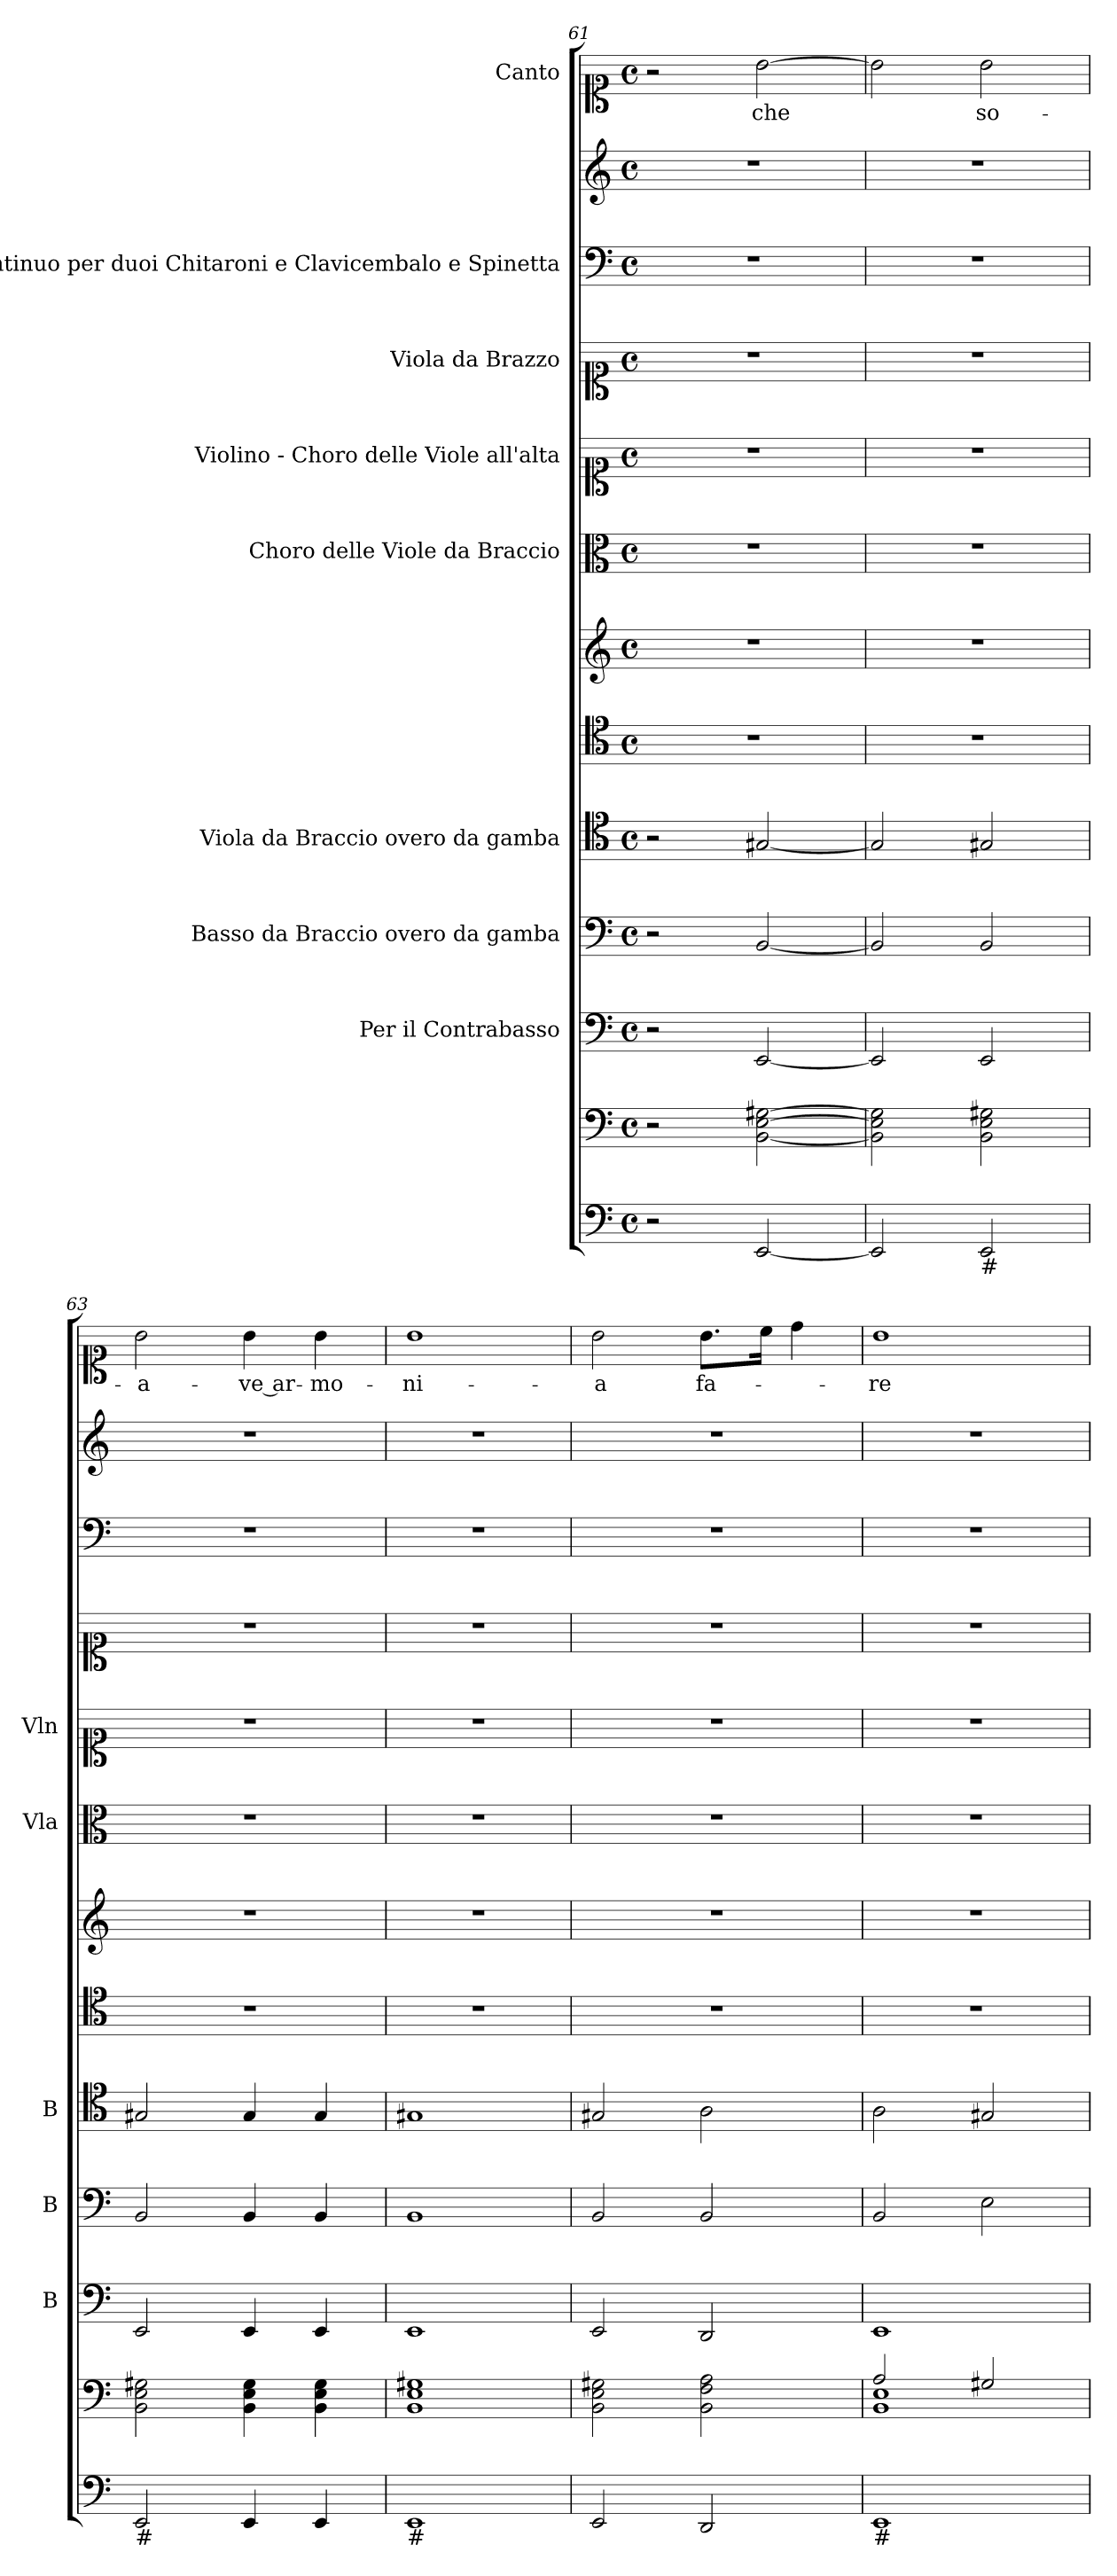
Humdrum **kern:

**kern	**kern	**kern	**kern	**kern	**kern	**kern	**kern	**kern	**kern	**kern	**kern	**kern	**text
*part12	*part11	*part10	*part9	*part8	*part7	*part6	*part5	*part4	*part3	*part2	*part2	*part1	*part1
*staff13	*staff12	*staff11	*staff10	*staff9	*staff8	*staff7	*staff6	*staff5	*staff4	*staff3	*staff2	*staff1	*staff1
*	*	*I"Per il Contrabasso	*I"Basso da Braccio overo da gamba	*I"Viola da Braccio overo da gamba	*	*	*I"Choro delle  Viole da Braccio	*I"Violino - Choro delle Viole all'alta	*I"Viola da Brazzo	*I"Basso continuo per duoi Chitaroni  e Clavicembalo e Spinetta	*	*I"Canto	*
*	*	*I'B	*I'B	*I'B	*	*	*I'Vla	*I'Vln	*	*	*	*	*
*clefF4	*clefF4	*clefF4	*clefF4	*clefC4	*clefC4	*clefG2	*clefC3	*clefC1	*clefC1	*clefF4	*clefG2	*clefC1	*
*k[]	*k[]	*k[]	*k[]	*k[]	*k[]	*k[]	*k[]	*k[]	*k[]	*k[]	*k[]	*k[]	*
*C:	*C:	*C:	*C:	*C:	*C:	*C:	*C:	*C:	*C:	*C:	*C:	*C:	*
*M4/4	*M4/4	*M4/4	*M4/4	*M4/4	*M4/4	*M4/4	*M4/4	*M4/4	*M4/4	*M4/4	*M4/4	*M4/4	*
*met(c)	*met(c)	*met(c)	*met(c)	*met(c)	*met(c)	*met(c)	*met(c)	*met(c)	*met(c)	*met(c)	*met(c)	*met(c)	*
=61	=61	=61	=61	=61	=61	=61	=61	=61	=61	=61	=61	=61	=61
2r	2r	2r	2r	2r	1r	1r	1r	1r	1r	1r	1r	2r	.
!	!	!	!	!	!	!	!	!	!	!	!	!	!LO:LY:b
[<2EE/	[<2BB\ [>2E\ [>2G#X\	[<2EE/	[<2BB/	[<2G#X/	.	.	.	.	.	.	.	[>2b\	che
=62	=62	=62	=62	=62	=62	=62	=62	=62	=62	=62	=62	=62	=62
2EE/]	2BB\] 2E\] 2G#\]	2EE/]	2BB/]	2G#/]	1r	1r	1r	1r	1r	1r	1r	2b\]	.
!LO:TX:b:t=#	!	!	!	!	!	!	!	!	!	!	!	!	!
!	!	!	!	!	!	!	!	!	!	!	!	!	!LO:LY:b
2EE/	2BB\ 2E\ 2G#X\	2EE/	2BB/	2G#X/	.	.	.	.	.	.	.	2b\	so-
=63	=63	=63	=63	=63	=63	=63	=63	=63	=63	=63	=63	=63	=63
!LO:TX:b:t=#	!	!	!	!	!	!	!	!	!	!	!	!	!
!	!	!	!	!	!	!	!	!	!	!	!	!	!LO:LY:b
2EE/	2BB\ 2E\ 2G#X\	2EE/	2BB/	2G#X/	1r	1r	1r	1r	1r	1r	1r	2b\	-a-
!	!	!	!	!	!	!	!	!	!	!	!	!	!LO:LY:b
4EE/	4BB\ 4E\ 4G#\	4EE/	4BB/	4G#/	.	.	.	.	.	.	.	4b\	-ve ar-
!	!	!	!	!	!	!	!	!	!	!	!	!	!LO:LY:b
4EE/	4BB\ 4E\ 4G#\	4EE/	4BB/	4G#/	.	.	.	.	.	.	.	4b\	-mo-
!!LO:PB:g=z
=64	=64	=64	=64	=64	=64	=64	=64	=64	=64	=64	=64	=64	=64
!LO:TX:b:t=#	!	!	!	!	!	!	!	!	!	!	!	!	!
!	!	!	!	!	!	!	!	!	!	!	!	!	!LO:LY:b
1EE	1BB 1E 1G#X	1EE	1BB	1G#X	1r	1r	1r	1r	1r	1r	1r	1b	-ni-
=65	=65	=65	=65	=65	=65	=65	=65	=65	=65	=65	=65	=65	=65
!	!	!	!	!	!	!	!	!	!	!	!	!	!LO:LY:b
2EE/	2BB\ 2E\ 2G#X\	2EE/	2BB/	2G#X/	1r	1r	1r	1r	1r	1r	1r	2b\	-a
!	!	!	!	!	!	!	!	!	!	!	!	!	!LO:LY:b
2DD/	2BB\ 2F\ 2A\	2DD/	2BB/	2A\	.	.	.	.	.	.	.	8.b\L	fa-
.	.	.	.	.	.	.	.	.	.	.	.	16cc\Jk	.
.	.	.	.	.	.	.	.	.	.	.	.	4dd\	.
=66	=66	=66	=66	=66	=66	=66	=66	=66	=66	=66	=66	=66	=66
*	*^	*	*	*	*	*	*	*	*	*	*	*	*
!LO:TX:b:t=#	!	!	!	!	!	!	!	!	!	!	!	!	!	!
!	!	!	!	!	!	!	!	!	!	!	!	!	!	!LO:LY:b
1EE	2A/	1BB 1E	1EE	2BB/	2A\	1r	1r	1r	1r	1r	1r	1r	1b	-re-
.	2G#X/	.	.	2E\	2G#X/	.	.	.	.	.	.	.	.	.
*	*v	*v	*	*	*	*	*	*	*	*	*	*	*	*
=	=	=	=	=	=	=	=	=	=	=	=	=	=
*-	*-	*-	*-	*-	*-	*-	*-	*-	*-	*-	*-	*-	*-
